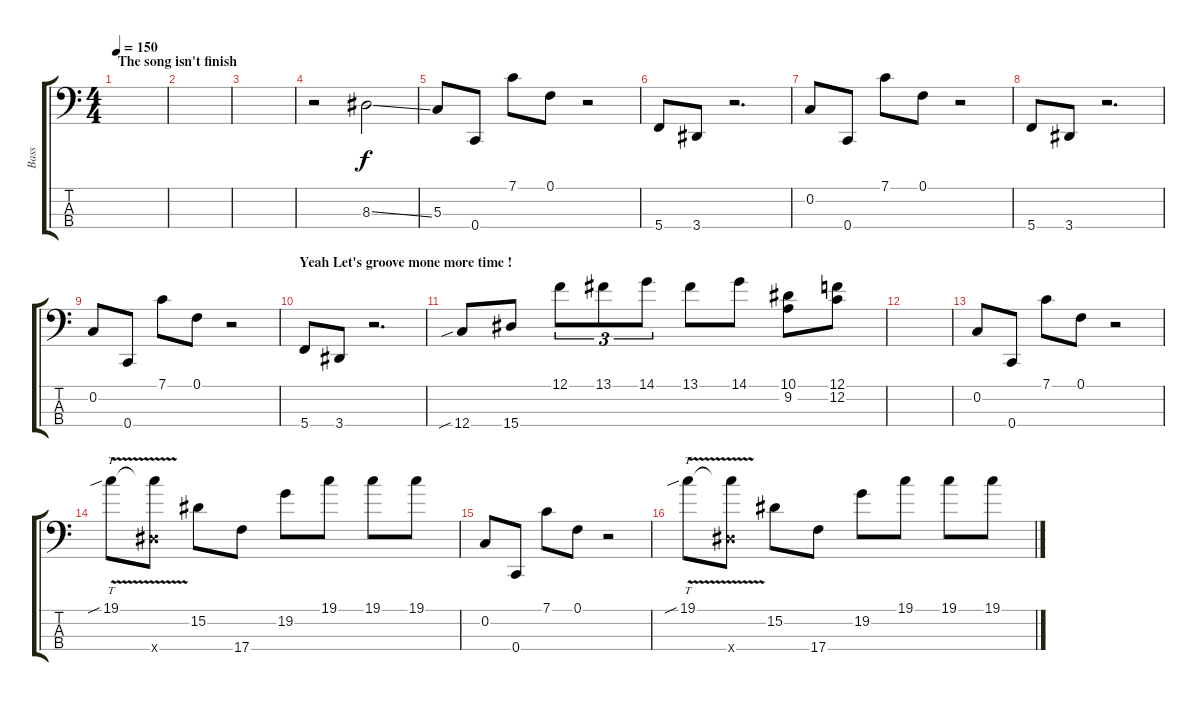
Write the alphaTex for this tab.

\track ("Bass" "Bass") {instrument electricbasspick}
\staff {score tabs}
\tuning (F2 C2 G1 C1) {hide}
\ts (4 4)
\section ("" "The song isn't finish")
\tempo 150
\clef f4
\ks c
|
|
|
r.2 8.3{ss}.2{volume 16 instrument fretlessbass} |
5.3.8 0.4.8 7.1.8 0.1.8 r.2 |
5.4.8 3.4.8 r.2{d} |
0.2.8 0.4.8 7.1.8 0.1.8 r.2 |
5.4.8 3.4.8 r.2{d} |
0.2.8 0.4.8 7.1.8 0.1.8 r.2 |
\section ("" "Yeah Let's groove mone more time !")
5.4.8 3.4.8 r.2{d} |
12.4{sib}.8 15.4.8 12.1.8{tu (3 2)} 13.1.8{tu (3 2)} 14.1.8{tu (3 2)} 13.1.8 14.1.8 (10.1 9.2).8 (12.1 12.2).8 |
|
0.2.8 0.4.8 7.1.8 0.1.8 r.2 |
19.1{v sib}.8{tt} (19.1{t} 15.4{x}).8 15.2.8 17.4.8 19.2.8 19.1.8 19.1.8 19.1.8 |
0.2.8 0.4.8 7.1.8 0.1.8 r.2 |
19.1{v sib}.8{tt} (19.1{t} 15.4{x}).8 15.2.8 17.4.8 19.2.8 19.1.8 19.1.8 19.1.8
